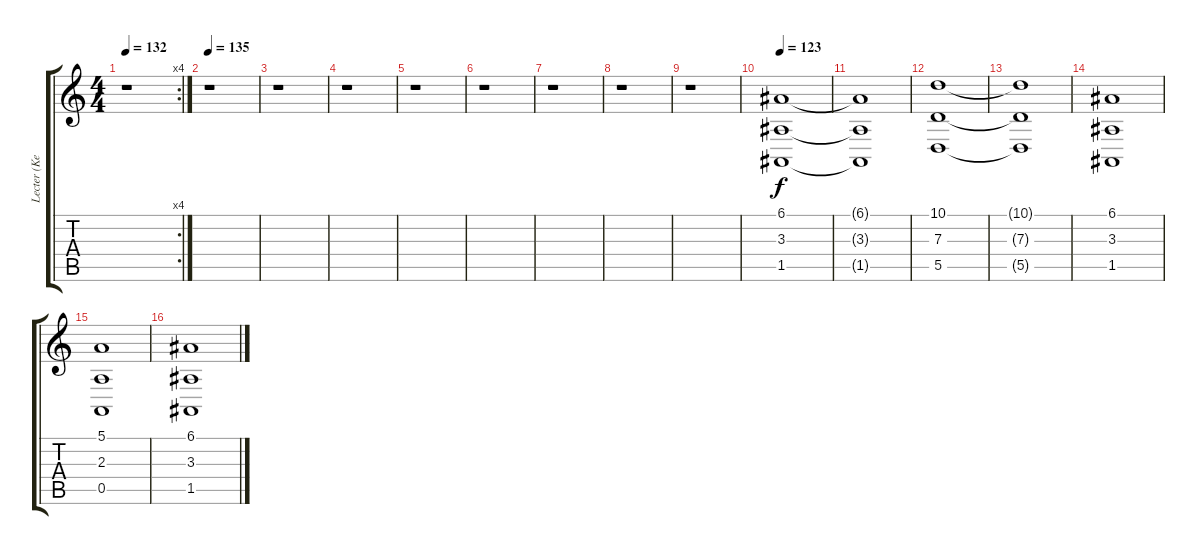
\track ("Lecter (KeybLeft)" "Lecter (Ke") {instrument stringensemble1}
\staff {score tabs}
\tuning (E4 B3 G3 D3 A2 D2) {hide}
\rc 4
\ts (4 4)
\tempo 132
\clef g2
\ks c
r.1{dy f} |
\tempo 135
r.1 |
r.1 |
r.1 |
r.1 |
r.1 |
r.1 |
r.1 |
r.1 |
\tempo 123
(6.1 3.3 1.5).1{balance 11} |
(6.1{t} 3.3{t} 1.5{t}).1 |
(10.1 7.3 5.5).1 |
(10.1{t} 7.3{t} 5.5{t}).1 |
(6.1 3.3 1.5).1 |
(5.1 2.3 0.5).1 |
(6.1 3.3 1.5).1
